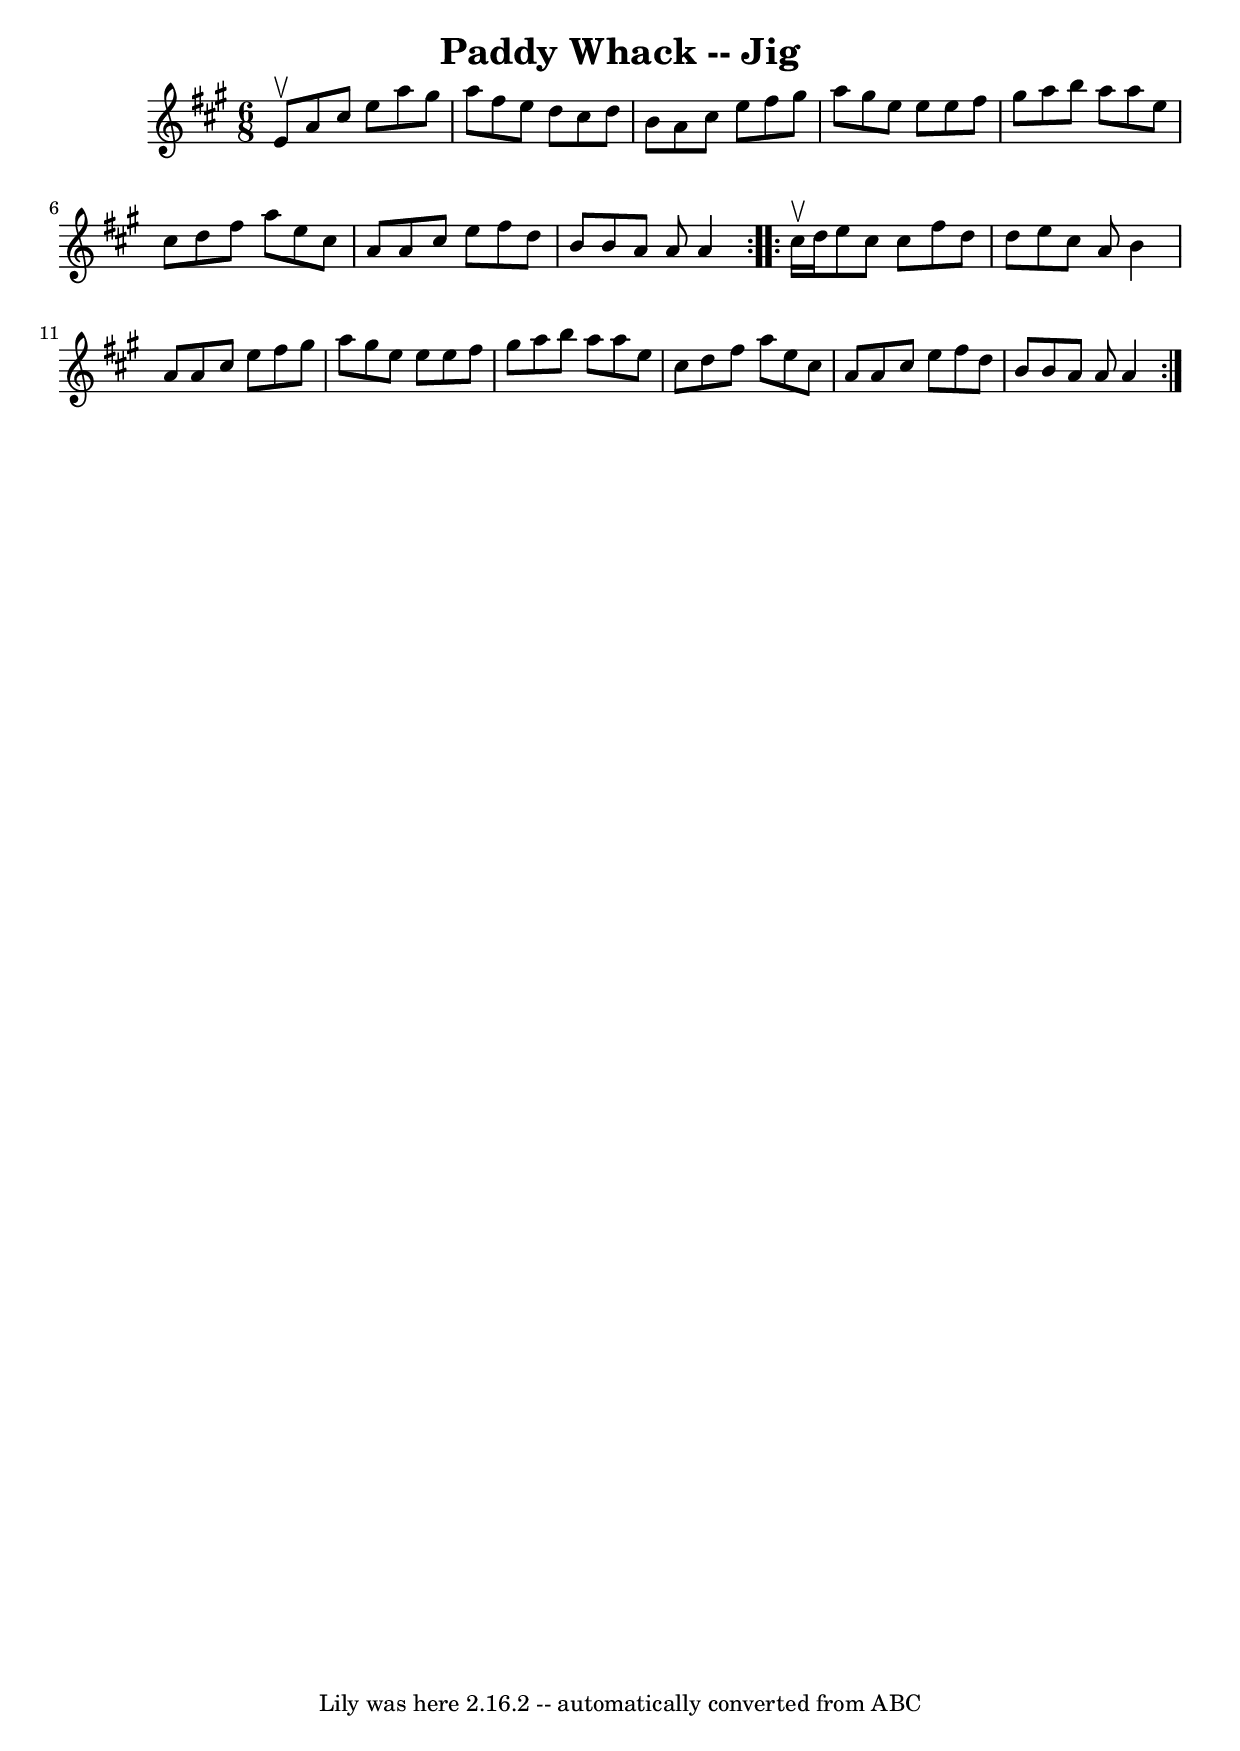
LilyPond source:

\version "2.16.2"
\include "Mammoth.ily"
\header {
  %% book = "Ryan's Mammoth Collection"
  crossRefNumber = "1"
  footnotes = "\\\\90 468"
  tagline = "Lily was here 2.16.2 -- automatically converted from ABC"
  title = "Paddy Whack -- Jig"

}
voicedefault =  {



  \repeat volta 2 {

    \time 6/8 
    \key a \major
 e'8^\upbow |
    a'8 cis''8 e''8    
    a''8 gis''8 a''8    |
    fis''8 e''8 d''8 cis''8 d''8   
    b'8    |
    a'8 cis''8 e''8 fis''8 gis''8 a''8    
    |
    gis''8 e''8 e''8 e''8 fis''8 gis''8    |
    
    a''8 b''8 a''8 a''8 e''8 cis''8    |
    d''8 fis''8    
    a''8 e''8 cis''8 a'8    |
    a'8 cis''8 e''8 fis''8    
    d''8 b'8    |
    b'8 a'8 a'8 a'4  
  }     
  \repeat volta 2 {
    
    cis''16^\upbow d''16  |
    e''8 cis''8 cis''8 fis''8    
    d''8 d''8    |
    e''8 cis''8 a'8 b'4 a'8    |
    
    a'8 cis''8 e''8 fis''8 gis''8 a''8    |
    gis''8 e''8  
    e''8 e''8 fis''8 gis''8    |
    a''8 b''8 a''8 a''8 
    e''8 cis''8    |
    d''8 fis''8 a''8 e''8 cis''8 a'8 
    |
    a'8 cis''8 e''8 fis''8 d''8 b'8    |
    b'8  
    a'8 a'8 a'4  
  }   

}

\score{
  <<

    \context Staff="default"
    {
      \voicedefault 
      
    }

  >>
  \layout {
    
  }
  \midi {
  }

}
